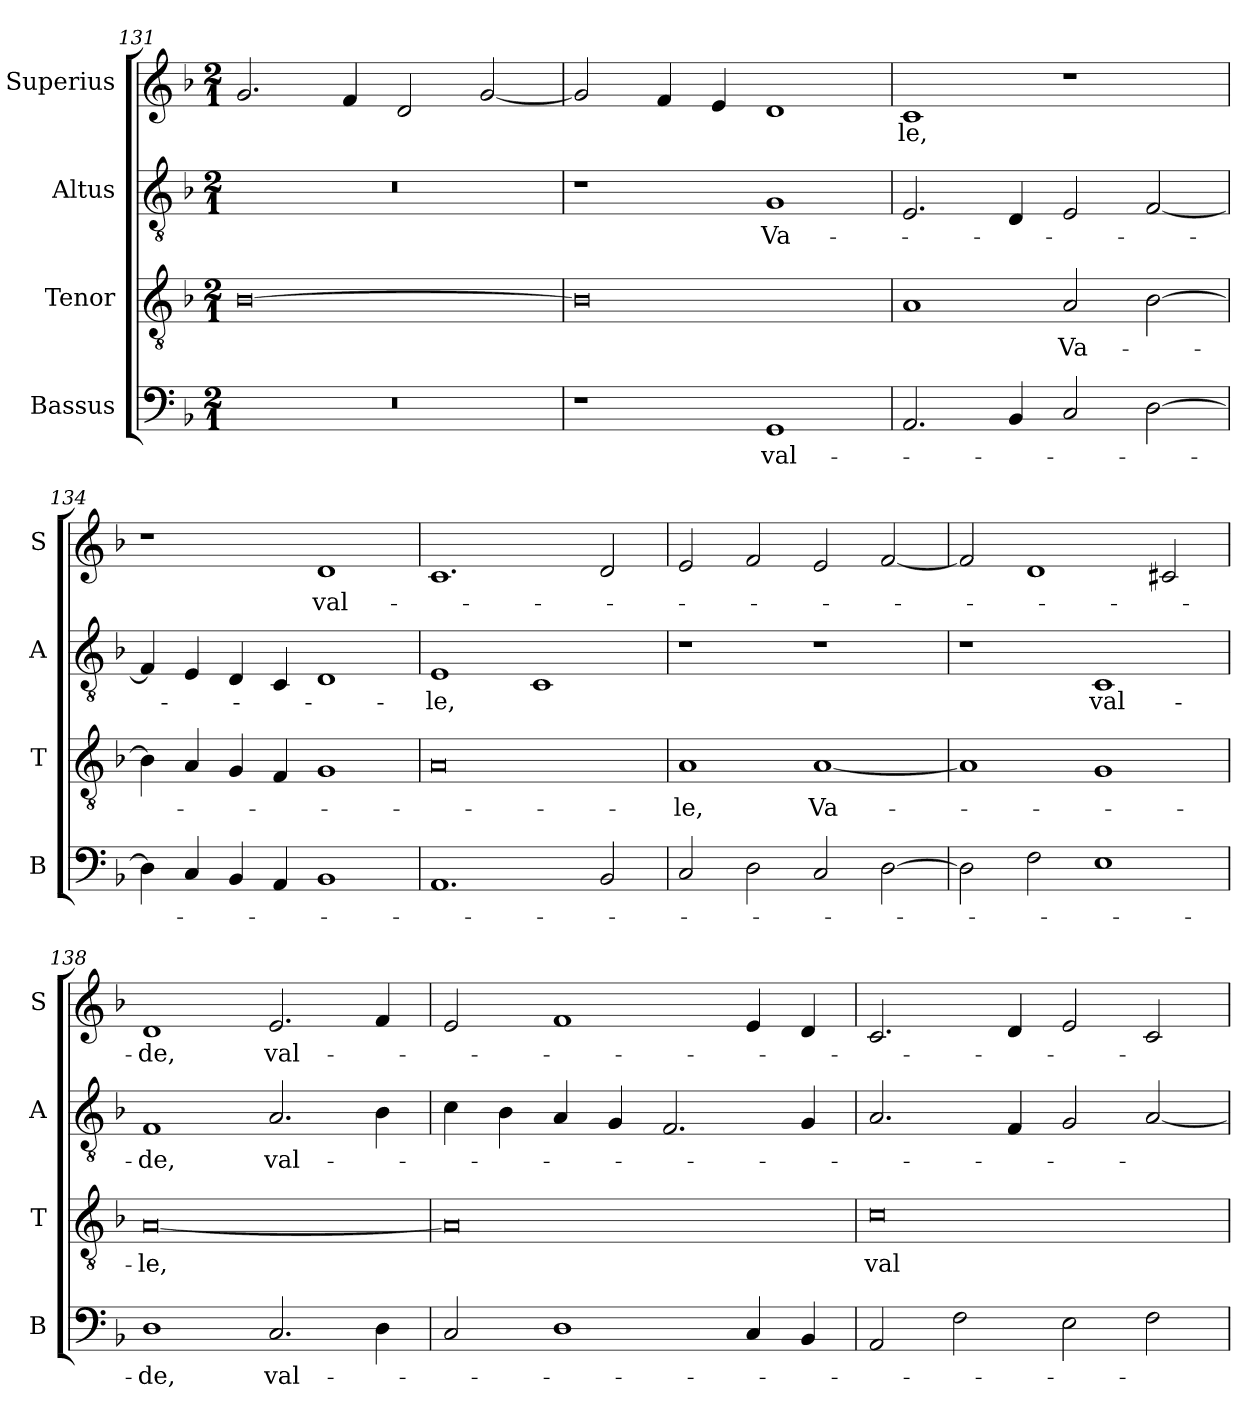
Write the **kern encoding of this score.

**kern	**text	**kern	**text	**kern	**text	**kern	**text
*part4	*part4	*part3	*part3	*part2	*part2	*part1	*part1
*staff4	*staff4	*staff3	*staff3	*staff2	*staff2	*staff1	*staff1
*I"Bassus	*	*I"Tenor	*	*I"Altus	*	*I"Superius	*
*I'B	*	*I'T	*	*I'A	*	*I'S	*
*clefF4	*	*clefGv2	*	*clefGv2	*	*clefG2	*
*k[b-]	*	*k[b-]	*	*k[b-]	*	*k[b-]	*
*M2/1	*	*M2/1	*	*M2/1	*	*M2/1	*
=131	=131	=131	=131	=131	=131	=131	=131
0r	.	[0B-	.	0r	.	2.g/	.
.	.	.	.	.	.	4f/	.
.	.	.	.	.	.	2d/	.
.	.	.	.	.	.	[2g/	.
=132	=132	=132	=132	=132	=132	=132	=132
1r	.	0B-]	.	1r	.	2g/]	.
.	.	.	.	.	.	4f/	.
.	.	.	.	.	.	4e/	.
1GG	val-	.	.	1G	Va-	1d	.
=133	=133	=133	=133	=133	=133	=133	=133
2.AA/	.	1A	.	2.E/	.	1c	-le,
4BB-/	.	.	.	4D/	.	.	.
2C/	.	2A/	Va-	2E/	.	1r	.
[2D\	.	[2B-\	.	[2F/	.	.	.
=134	=134	=134	=134	=134	=134	=134	=134
4D\]	.	4B-\]	.	4F/]	.	1r	.
4C/	.	4A/	.	4E/	.	.	.
4BB-/	.	4G/	.	4D/	.	.	.
4AA/	.	4F/	.	4C/	.	.	.
1BB-	.	1G	.	1D	.	1d	val-
=135	=135	=135	=135	=135	=135	=135	=135
1.AA	.	0A	.	1E	-le,	1.c	.
.	.	.	.	1C	.	.	.
2BB-/	.	.	.	.	.	2d/	.
=136	=136	=136	=136	=136	=136	=136	=136
2C/	.	1A	-le,	1r	.	2e/	.
2D\	.	.	.	.	.	2f/	.
2C/	.	[1A	Va-	1r	.	2e/	.
[2D\	.	.	.	.	.	[2f/	.
=137	=137	=137	=137	=137	=137	=137	=137
2D\]	.	1A]	.	1r	.	2f/]	.
2F\	.	.	.	.	.	1d	.
1E	.	1G	.	1C	val-	.	.
.	.	.	.	.	.	2c#X/	.
=138	=138	=138	=138	=138	=138	=138	=138
1D	-de,	[0A	-le,	1F	-de,	1d	-de,
2.C/	val-	.	.	2.A/	val-	2.e/	val-
4D\	.	.	.	4B-\	.	4f/	.
=139	=139	=139	=139	=139	=139	=139	=139
2C/	.	0A]	.	4c\	.	2e/	.
.	.	.	.	4B-\	.	.	.
1D	.	.	.	4A/	.	1f	.
.	.	.	.	4G/	.	.	.
.	.	.	.	2.F/	.	.	.
4C/	.	.	.	.	.	4e/	.
4BB-/	.	.	.	4G/	.	4d/	.
=140	=140	=140	=140	=140	=140	=140	=140
2AA/	.	0c	val-	2.A/	.	2.c/	.
2F\	.	.	.	.	.	.	.
.	.	.	.	4F/	.	4d/	.
2E\	.	.	.	2G/	.	2e/	.
2F\	.	.	.	[2A/	.	2c/	.
=	=	=	=	=	=	=	=
*-	*-	*-	*-	*-	*-	*-	*-
